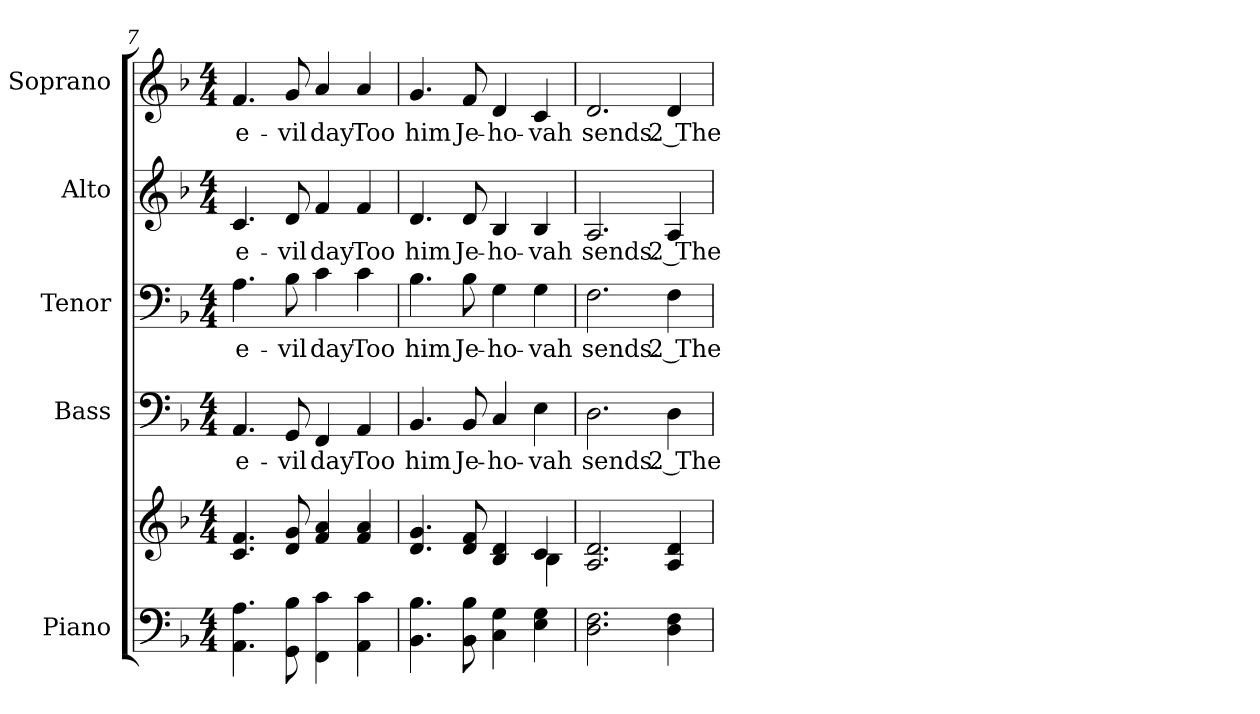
**kern	**kern	**kern	**text	**kern	**text	**kern	**text	**kern	**text
*part5	*part5	*part4	*part4	*part3	*part3	*part2	*part2	*part1	*part1
*staff6	*staff5	*staff4	*staff4	*staff3	*staff3	*staff2	*staff2	*staff1	*staff1
*I"Piano	*	*I"Bass	*	*I"Tenor	*	*I"Alto	*	*I"Soprano	*
*I'Pno.	*	*I'B.	*	*I'T.	*	*I'A.	*	*I'S.	*
*clefF4	*clefG2	*clefF4	*	*clefF4	*	*clefG2	*	*clefG2	*
*k[b-]	*k[b-]	*k[b-]	*	*k[b-]	*	*k[b-]	*	*k[b-]	*
*F:	*F:	*F:	*	*F:	*	*F:	*	*F:	*
*M4/4	*M4/4	*M4/4	*	*M4/4	*	*M4/4	*	*M4/4	*
=7	=7	=7	=7	=7	=7	=7	=7	=7	=7
!	!	!	!LO:LY:b:color=#000000	!	!	!	!	!	!
!	!	!	!	!	!LO:LY:b:color=#000000	!	!	!	!
!	!	!	!	!	!	!	!LO:LY:b:color=#000000	!	!
!	!	!	!	!	!	!	!	!	!LO:LY:b:color=#000000
4.AAi\ 4.Ai	4.ci/ 4.fi	4.AAi/	e-	4.Ai\	e-	4.ci/	e-	4.fi/	e-
!	!	!	!LO:LY:b:color=#000000	!	!	!	!	!	!
!	!	!	!	!	!LO:LY:b:color=#000000	!	!	!	!
!	!	!	!	!	!	!	!LO:LY:b:color=#000000	!	!
!	!	!	!	!	!	!	!	!	!LO:LY:b:color=#000000
8GGi\ 8B-i	8di/ 8gi	8GGi/	-vil	8B-i\	-vil	8di/	-vil	8gi/	-vil
!	!	!	!LO:LY:b:color=#000000	!	!	!	!	!	!
!	!	!	!	!	!LO:LY:b:color=#000000	!	!	!	!
!	!	!	!	!	!	!	!LO:LY:b:color=#000000	!	!
!	!	!	!	!	!	!	!	!	!LO:LY:b:color=#000000
4FFi\ 4ci	4fi/ 4ai	4FFi/	day	4ci\	day	4fi/	day	4ai/	day
!	!	!	!LO:LY:b:color=#000000	!	!	!	!	!	!
!	!	!	!	!	!LO:LY:b:color=#000000	!	!	!	!
!	!	!	!	!	!	!	!LO:LY:b:color=#000000	!	!
!	!	!	!	!	!	!	!	!	!LO:LY:b:color=#000000
4AAi\ 4ci	4fi/ 4ai	4AAi/	Too	4ci\	Too	4fi/	Too	4ai/	Too
=8	=8	=8	=8	=8	=8	=8	=8	=8	=8
*	*^	*	*	*	*	*	*	*	*
!	!	!	!	!LO:LY:b:color=#000000	!	!	!	!	!	!
!	!	!	!	!	!	!LO:LY:b:color=#000000	!	!	!	!
!	!	!	!	!	!	!	!	!LO:LY:b:color=#000000	!	!
!	!	!	!	!	!	!	!	!	!	!LO:LY:b:color=#000000
4.BB-i\ 4.B-i	4.di/ 4.gi	2ryy	4.BB-i/	him	4.B-i\	him	4.di/	him	4.gi/	him
!	!	!	!	!LO:LY:b:color=#000000	!	!	!	!	!	!
!	!	!	!	!	!	!LO:LY:b:color=#000000	!	!	!	!
!	!	!	!	!	!	!	!	!LO:LY:b:color=#000000	!	!
!	!	!	!	!	!	!	!	!	!	!LO:LY:b:color=#000000
8BB-i\ 8B-i	8di/ 8fi	.	8BB-i/	Je-	8B-i\	Je-	8di/	Je-	8fi/	Je-
!	!	!	!	!LO:LY:b:color=#000000	!	!	!	!	!	!
!	!	!	!	!	!	!LO:LY:b:color=#000000	!	!	!	!
!	!	!	!	!	!	!	!	!LO:LY:b:color=#000000	!	!
!	!	!	!	!	!	!	!	!	!	!LO:LY:b:color=#000000
4Ci\ 4Gi	4B-i/ 4di	4ryy	4Ci/	-ho-	4Gi\	-ho-	4B-i/	-ho-	4di/	-ho-
!	!	!	!	!LO:LY:b:color=#000000	!	!	!	!	!	!
!	!	!	!	!	!	!LO:LY:b:color=#000000	!	!	!	!
!	!	!	!	!	!	!	!	!LO:LY:b:color=#000000	!	!
!	!	!	!	!	!	!	!	!	!	!LO:LY:b:color=#000000
4Ei\ 4Gi	4ci/	4B-i\	4Ei\	-vah	4Gi\	-vah	4B-i/	-vah	4ci/	-vah
*	*v	*v	*	*	*	*	*	*	*	*
!!LO:PB:g=z
=9	=9	=9	=9	=9	=9	=9	=9	=9	=9
*	*^	*	*	*	*	*	*	*	*
!	!	!	!	!LO:LY:b:color=#000000	!	!	!	!	!	!
*	*v	*v	*	*	*	*	*	*	*	*
*	*^	*	*	*	*	*	*	*	*
!	!	!	!	!	!	!LO:LY:b:color=#000000	!	!	!	!
*	*v	*v	*	*	*	*	*	*	*	*
*	*^	*	*	*	*	*	*	*	*
!	!	!	!	!	!	!	!	!LO:LY:b:color=#000000	!	!
*	*v	*v	*	*	*	*	*	*	*	*
*	*^	*	*	*	*	*	*	*	*
!	!	!	!	!	!	!	!	!	!	!LO:LY:b:color=#000000
*	*v	*v	*	*	*	*	*	*	*	*
2.Di\ 2.Fi	2.Ai/ 2.di	2.Di\	sends.	2.Fi\	sends.	2.Ai/	sends.	2.di/	sends.
!	!	!	!LO:LY:b:color=#000000	!	!	!	!	!	!
!	!	!	!	!	!LO:LY:b:color=#000000	!	!	!	!
!	!	!	!	!	!	!	!LO:LY:b:color=#000000	!	!
!	!	!	!	!	!	!	!	!	!LO:LY:b:color=#000000
4Di\ 4Fi	4Ai/ 4di	4Di\	2 The	4Fi\	2 The	4Ai/	2 The	4di/	2 The
=	=	=	=	=	=	=	=	=	=
*-	*-	*-	*-	*-	*-	*-	*-	*-	*-
